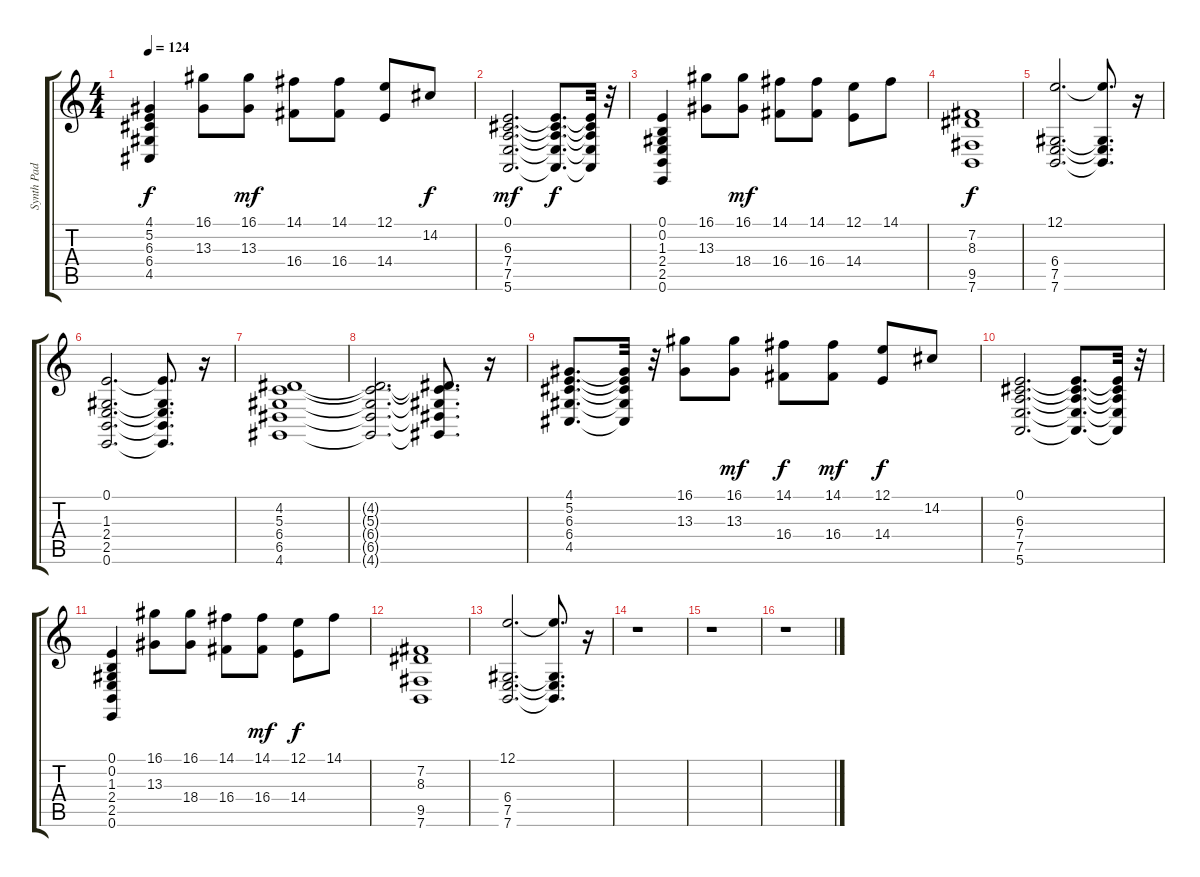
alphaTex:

\track ("Synth Pad Analog" "Synth Pad ") {instrument stringensemble1}
\staff {score tabs}
\tuning (E4 B3 G3 D3 A2 E2) {hide}
\ts (4 4)
\tempo 124
\clef g2
\ks c
(4.1 5.2 6.3 6.4 4.5).4{dy f} (16.1 13.3).8 (16.1 13.3).8{dy mf} (14.1 16.4).8 (14.1 16.4).8 (12.1 14.4).8 14.2.8{dy f} |
(0.1 6.3 7.4 7.5 5.6).2{d dy mf} (0.1{t} 6.3{t} 7.4{t} 7.5{t} 5.6{t}).8{d dy f} (0.1{t} 6.3{t} 7.4{t} 7.5{t} 5.6{t}).32 r.32 |
(0.1 0.2 1.3 2.4 2.5 0.6).4 (16.1 13.3).8 (16.1 18.4).8{dy mf} (14.1 16.4).8 (14.1 16.4).8 (12.1 14.4).8 14.1.8 |
(7.2 8.3 9.5 7.6).1{dy f} |
(12.1 6.4 7.5 7.6).2{d} (12.1{t} 6.4{t} 7.5{t} 7.6{t}).8{d} r.16 |
(0.1 1.3 2.4 2.5 0.6).2{d} (0.1{t} 1.3{t} 2.4{t} 2.5{t} 0.6{t}).8{d} r.16 |
(4.2 5.3 6.4 6.5 4.6).1 |
(4.2{t} 5.3{t} 6.4{t} 6.5{t} 4.6{t}).2{d} (4.2{t} 5.3{t} 6.4{t} 6.5{t} 4.6{t}).8{d} r.16 |
(4.1 5.2 6.3 6.4 4.5).8{d} (4.1{t} 5.2{t} 6.3{t} 6.4{t} 4.5{t}).32 r.32 (16.1 13.3).8 (16.1 13.3).8{dy mf} (14.1 16.4).8{dy f} (14.1 16.4).8{dy mf} (12.1 14.4).8{dy f} 14.2.8 |
(0.1 6.3 7.4 7.5 5.6).2{d} (0.1{t} 6.3{t} 7.4{t} 7.5{t} 5.6{t}).8{d} (0.1{t} 6.3{t} 7.4{t} 7.5{t} 5.6{t}).32 r.32 |
(0.1 0.2 1.3 2.4 2.5 0.6).4 (16.1 13.3).8 (16.1 18.4).8 (14.1 16.4).8 (14.1 16.4).8{dy mf} (12.1 14.4).8{dy f} 14.1.8 |
(7.2 8.3 9.5 7.6).1 |
(12.1 6.4 7.5 7.6).2{d} (12.1{t} 6.4{t} 7.5{t} 7.6{t}).8{d} r.16 |
r.1 |
r.1 |
r.1
